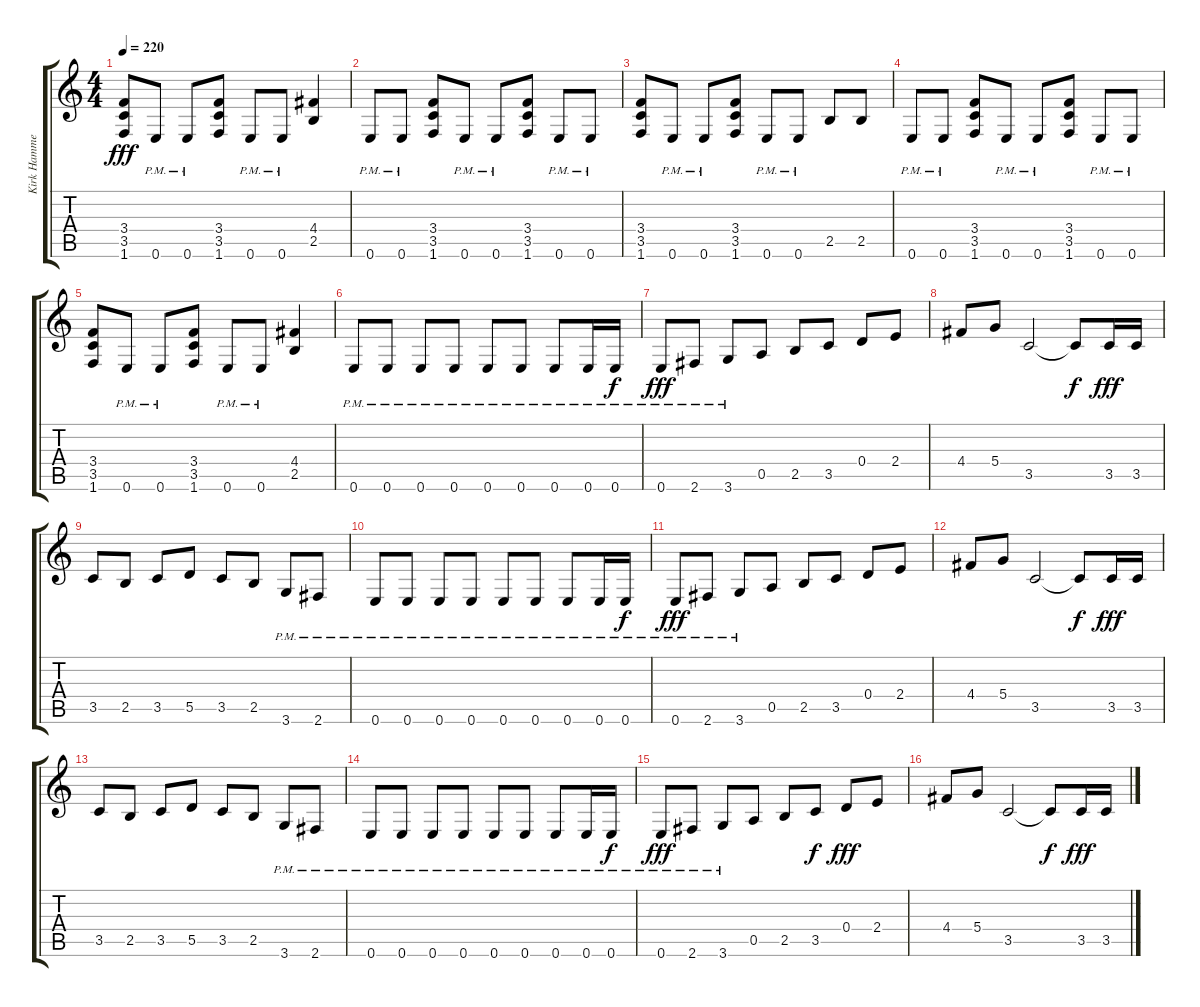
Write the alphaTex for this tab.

\track ("Kirk Hammet" "Kirk Hamme") {instrument distortionguitar}
\staff {score tabs}
\tuning (E4 B3 G3 D3 A2 E2) {hide}
\ts (4 4)
\tempo 220
\clef g2
\ks c
(3.4 3.5 1.6).8{dy fff} 0.6{pm}.8 0.6{pm}.8 (3.4 3.5 1.6).8 0.6{pm}.8 0.6{pm}.8 (4.4 2.5).4 |
0.6{pm}.8 0.6{pm}.8 (3.4 3.5 1.6).8 0.6{pm}.8 0.6{pm}.8 (3.4 3.5 1.6).8 0.6{pm}.8 0.6{pm}.8 |
(3.4 3.5 1.6).8 0.6{pm}.8 0.6{pm}.8 (3.4 3.5 1.6).8 0.6{pm}.8 0.6{pm}.8 2.5.8 2.5.8 |
0.6{pm}.8 0.6{pm}.8 (3.4 3.5 1.6).8 0.6{pm}.8 0.6{pm}.8 (3.4 3.5 1.6).8 0.6{pm}.8 0.6{pm}.8 |
(3.4 3.5 1.6).8 0.6{pm}.8 0.6{pm}.8 (3.4 3.5 1.6).8 0.6{pm}.8 0.6{pm}.8 (4.4 2.5).4 |
0.6{pm}.8 0.6{pm}.8 0.6{pm}.8 0.6{pm}.8 0.6{pm}.8 0.6{pm}.8 0.6{pm}.8 0.6{pm}.16 0.6{pm}.16{dy f} |
0.6{pm}.8{dy fff} 2.6{pm}.8 3.6{pm}.8 0.5.8 2.5.8 3.5.8 0.4.8 2.4.8 |
4.4.8 5.4.8 3.5.2 3.5{t}.8{dy f} 3.5.16{dy fff} 3.5.16 |
3.5.8 2.5.8 3.5.8 5.5.8 3.5.8 2.5.8 3.6{pm}.8 2.6{pm}.8 |
0.6{pm}.8 0.6{pm}.8 0.6{pm}.8 0.6{pm}.8 0.6{pm}.8 0.6{pm}.8 0.6{pm}.8 0.6{pm}.16 0.6{pm}.16{dy f} |
0.6{pm}.8{dy fff} 2.6{pm}.8 3.6{pm}.8 0.5.8 2.5.8 3.5.8 0.4.8 2.4.8 |
4.4.8 5.4.8 3.5.2 3.5{t}.8{dy f} 3.5.16{dy fff} 3.5.16 |
3.5.8 2.5.8 3.5.8 5.5.8 3.5.8 2.5.8 3.6{pm}.8 2.6{pm}.8 |
0.6{pm}.8 0.6{pm}.8 0.6{pm}.8 0.6{pm}.8 0.6{pm}.8 0.6{pm}.8 0.6{pm}.8 0.6{pm}.16 0.6{pm}.16{dy f} |
0.6{pm}.8{dy fff} 2.6{pm}.8 3.6{pm}.8 0.5.8 2.5.8 3.5.8{dy f} 0.4.8{dy fff} 2.4.8 |
4.4.8 5.4.8 3.5.2 3.5{t}.8{dy f} 3.5.16{dy fff} 3.5.16
